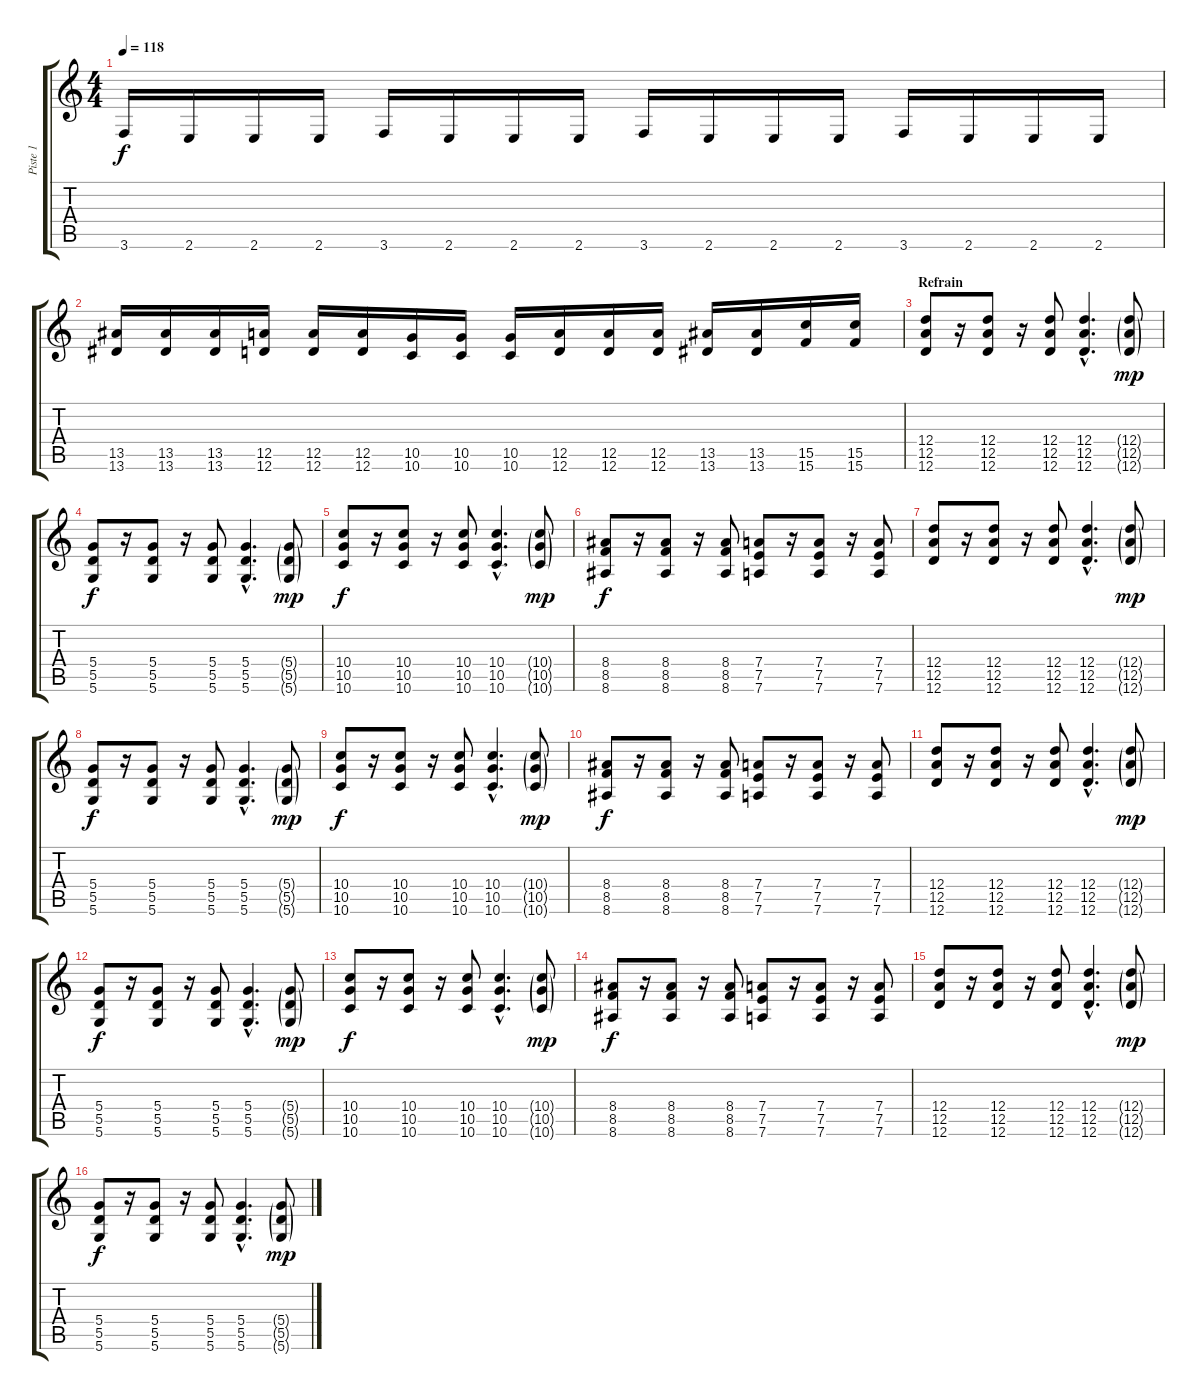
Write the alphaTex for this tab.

\track ("Piste 1" "Piste 1") {instrument distortionguitar}
\staff {score tabs}
\tuning (E4 B3 G3 D3 A2 D2) {hide}
\ts (4 4)
\tempo 118
\clef g2
\ks c
3.6.16{dy f} 2.6.16 2.6.16 2.6.16 3.6.16 2.6.16 2.6.16 2.6.16 3.6.16 2.6.16 2.6.16 2.6.16 3.6.16 2.6.16 2.6.16 2.6.16 |
(13.5 13.6).16 (13.5 13.6).16 (13.5 13.6).16 (12.5 12.6).16 (12.5 12.6).16 (12.5 12.6).16 (10.5 10.6).16 (10.5 10.6).16 (10.5 10.6).16 (12.5 12.6).16 (12.5 12.6).16 (12.5 12.6).16 (13.5 13.6).16 (13.5 13.6).16 (15.5 15.6).16 (15.5 15.6).16 |
\section ("" "Refrain")
(12.4 12.5 12.6).8{instrument distortionguitar} r.16 (12.4 12.5 12.6).8 r.16 (12.4 12.5 12.6).8 (12.4{hac} 12.5{hac} 12.6{hac}).4{d} (12.4{g} 12.5{g} 12.6{g}).8{dy mp} |
(5.4 5.5 5.6).8{dy f} r.16 (5.4 5.5 5.6).8 r.16 (5.4 5.5 5.6).8 (5.4{hac} 5.5{hac} 5.6{hac}).4{d} (5.4{g} 5.5{g} 5.6{g}).8{dy mp} |
(10.4 10.5 10.6).8{dy f} r.16 (10.4 10.5 10.6).8 r.16 (10.4 10.5 10.6).8 (10.4{hac} 10.5{hac} 10.6{hac}).4{d} (10.4{g} 10.5{g} 10.6{g}).8{dy mp} |
(8.4 8.5 8.6).8{dy f} r.16 (8.4 8.5 8.6).8 r.16 (8.4 8.5 8.6).8 (7.4 7.5 7.6).8 r.16 (7.4 7.5 7.6).8 r.16 (7.4 7.5 7.6).8 |
(12.4 12.5 12.6).8{instrument distortionguitar} r.16 (12.4 12.5 12.6).8 r.16 (12.4 12.5 12.6).8 (12.4{hac} 12.5{hac} 12.6{hac}).4{d} (12.4{g} 12.5{g} 12.6{g}).8{dy mp} |
(5.4 5.5 5.6).8{dy f} r.16 (5.4 5.5 5.6).8 r.16 (5.4 5.5 5.6).8 (5.4{hac} 5.5{hac} 5.6{hac}).4{d} (5.4{g} 5.5{g} 5.6{g}).8{dy mp} |
(10.4 10.5 10.6).8{dy f} r.16 (10.4 10.5 10.6).8 r.16 (10.4 10.5 10.6).8 (10.4{hac} 10.5{hac} 10.6{hac}).4{d} (10.4{g} 10.5{g} 10.6{g}).8{dy mp} |
(8.4 8.5 8.6).8{dy f} r.16 (8.4 8.5 8.6).8 r.16 (8.4 8.5 8.6).8 (7.4 7.5 7.6).8 r.16 (7.4 7.5 7.6).8 r.16 (7.4 7.5 7.6).8 |
(12.4 12.5 12.6).8{instrument distortionguitar} r.16 (12.4 12.5 12.6).8 r.16 (12.4 12.5 12.6).8 (12.4{hac} 12.5{hac} 12.6{hac}).4{d} (12.4{g} 12.5{g} 12.6{g}).8{dy mp} |
(5.4 5.5 5.6).8{dy f} r.16 (5.4 5.5 5.6).8 r.16 (5.4 5.5 5.6).8 (5.4{hac} 5.5{hac} 5.6{hac}).4{d} (5.4{g} 5.5{g} 5.6{g}).8{dy mp} |
(10.4 10.5 10.6).8{dy f} r.16 (10.4 10.5 10.6).8 r.16 (10.4 10.5 10.6).8 (10.4{hac} 10.5{hac} 10.6{hac}).4{d} (10.4{g} 10.5{g} 10.6{g}).8{dy mp} |
(8.4 8.5 8.6).8{dy f} r.16 (8.4 8.5 8.6).8 r.16 (8.4 8.5 8.6).8 (7.4 7.5 7.6).8 r.16 (7.4 7.5 7.6).8 r.16 (7.4 7.5 7.6).8 |
(12.4 12.5 12.6).8{instrument distortionguitar} r.16 (12.4 12.5 12.6).8 r.16 (12.4 12.5 12.6).8 (12.4{hac} 12.5{hac} 12.6{hac}).4{d} (12.4{g} 12.5{g} 12.6{g}).8{dy mp} |
(5.4 5.5 5.6).8{dy f} r.16 (5.4 5.5 5.6).8 r.16 (5.4 5.5 5.6).8 (5.4{hac} 5.5{hac} 5.6{hac}).4{d} (5.4{g} 5.5{g} 5.6{g}).8{dy mp}
